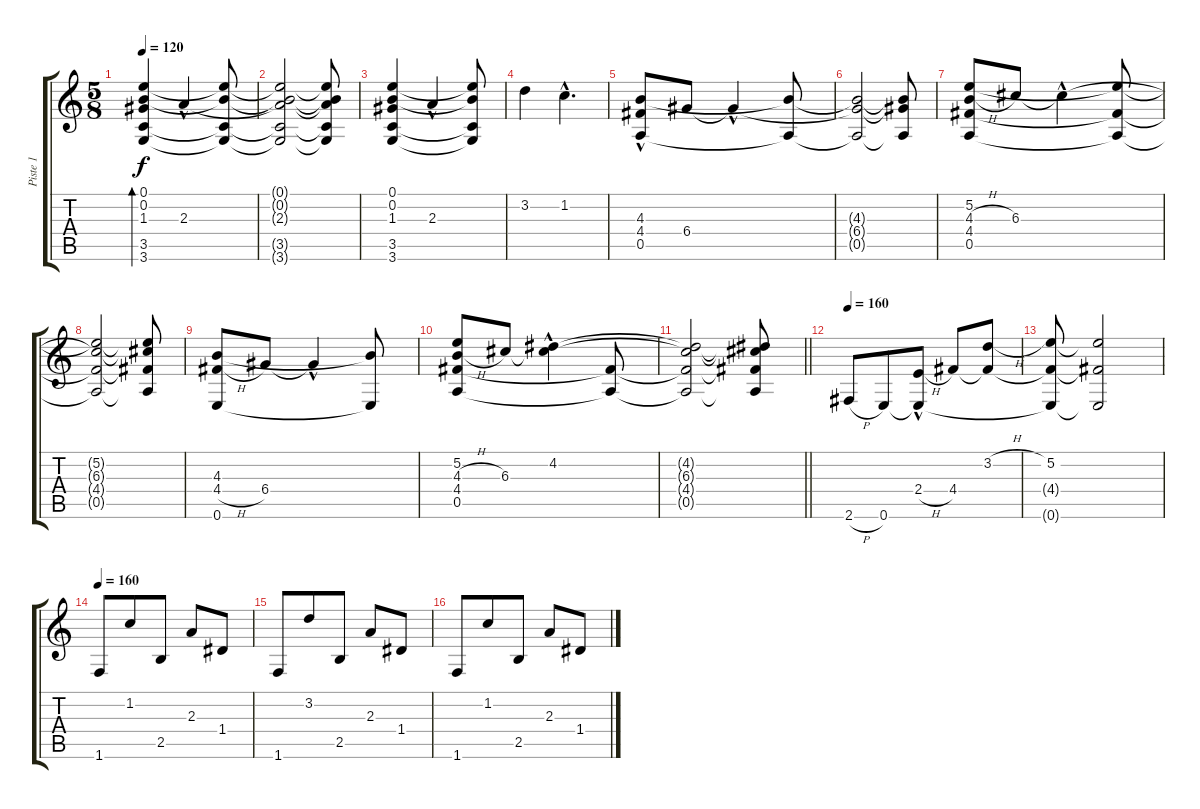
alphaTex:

\track ("Piste 1" "Piste 1") {instrument acousticguitarnylon}
\staff {score tabs}
\tuning (E4 B3 G3 D3 A2 E2) {hide}
\ts (5 8)
\tempo 120
\clef g2
\ks c
(0.1 0.2 1.3 3.5 3.6).4{bd 480 dy f} 2.3{hac}.4 (0.1{t} 0.2{t} 3.5{t} 3.6{t}).8 |
(0.1{t} 0.2{t} 2.3{t} 3.5{t} 3.6{t}).2 (0.1{t} 0.2{t} 2.3{t} 3.5{t} 3.6{t}).8 |
(0.1 0.2 1.3 3.5 3.6).4 2.3{hac}.4 (0.1{t} 0.2{t} 3.5{t} 3.6{t}).8 |
3.2.4 1.2{hac}.4{d} |
(4.3{hac} 4.4 0.5{hac}).8 6.4.8 6.4{hac t}.4 (4.3{t} 0.5{t}).8 |
(4.3{t} 6.4{t} 0.5{t}).2 (4.3{t} 6.4{t} 0.5{t}).8 |
(5.2 4.3{h} 4.4 0.5).8 6.3.8 6.3{hac t}.4 (5.2{t} 4.4{t} 0.5{t}).8 |
(5.2{t} 6.3{t} 4.4{t} 0.5{t}).2 (5.2{t} 6.3{t} 4.4{t} 0.5{t}).8 |
(4.3 4.4{h} 0.6).8 6.4.8 6.4{hac t}.4 (4.3{t} 0.6{t}).8 |
(5.2 4.3{h} 4.4 0.5).8 6.3.8 (4.2{hac} 6.3{hac t}).4 (4.4{t} 0.5{t}).8 |
\barLineRight lightlight
(4.2{t} 6.3{t} 4.4{t} 0.5{t}).2 (4.2{t} 6.3{t} 4.4{t} 0.5{t}).8 |
\tempo 160
2.6{h}.8 0.6.8 (2.4{h} 0.6{hac t}).8 4.4.8 (3.2{h} 4.4{t}).8 |
(5.2 4.4{t} 0.6{t}).8 (5.2{t} 4.4{t} 0.6{t}).2 |
\tempo 160
1.6.8 1.2.8 2.5.8 2.3.8 1.4.8 |
1.6.8 3.2.8 2.5.8 2.3.8 1.4.8 |
1.6.8 1.2.8 2.5.8 2.3.8 1.4.8
